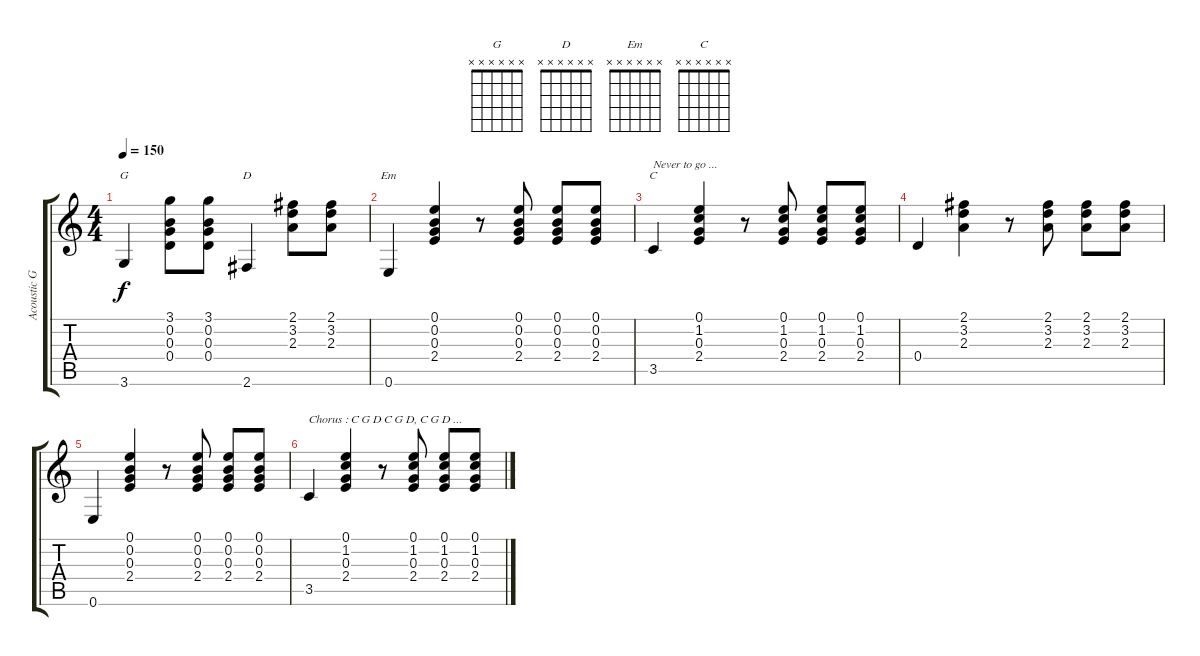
\track ("Acoustic Guitar" "Acoustic G") {instrument acousticguitarnylon}
\staff {score tabs}
\tuning (E4 B3 G3 D3 A2 E2) {hide}
\chord ("G" x x x x x x) {firstfret 0}
\chord ("D" x x x x x x) {firstfret 0}
\chord ("Em" x x x x x x) {firstfret 0}
\chord ("C" x x x x x x) {firstfret 0}
\ts (4 4)
\tempo 150
\clef g2
\ks c
3.6.4{ch "G" dy f} (3.1 0.2 0.3 0.4).8 (3.1 0.2 0.3 0.4).8 2.6.4{ch "D"} (2.1 3.2 2.3).8 (2.1 3.2 2.3).8 |
0.6.4{ch "Em"} (0.1 0.2 0.3 2.4).4 r.8 (0.1 0.2 0.3 2.4).8 (0.1 0.2 0.3 2.4).8 (0.1 0.2 0.3 2.4).8 |
3.5.4{ch "C" txt "Never to go ..."} (0.1 1.2 0.3 2.4).4 r.8 (0.1 1.2 0.3 2.4).8 (0.1 1.2 0.3 2.4).8 (0.1 1.2 0.3 2.4).8 |
0.4.4 (2.1 3.2 2.3).4 r.8 (2.1 3.2 2.3).8 (2.1 3.2 2.3).8 (2.1 3.2 2.3).8 |
0.6.4 (0.1 0.2 0.3 2.4).4 r.8 (0.1 0.2 0.3 2.4).8 (0.1 0.2 0.3 2.4).8 (0.1 0.2 0.3 2.4).8 |
3.5.4{txt "Chorus : C G D C G D, C G D ..."} (0.1 1.2 0.3 2.4).4 r.8 (0.1 1.2 0.3 2.4).8 (0.1 1.2 0.3 2.4).8 (0.1 1.2 0.3 2.4).8
